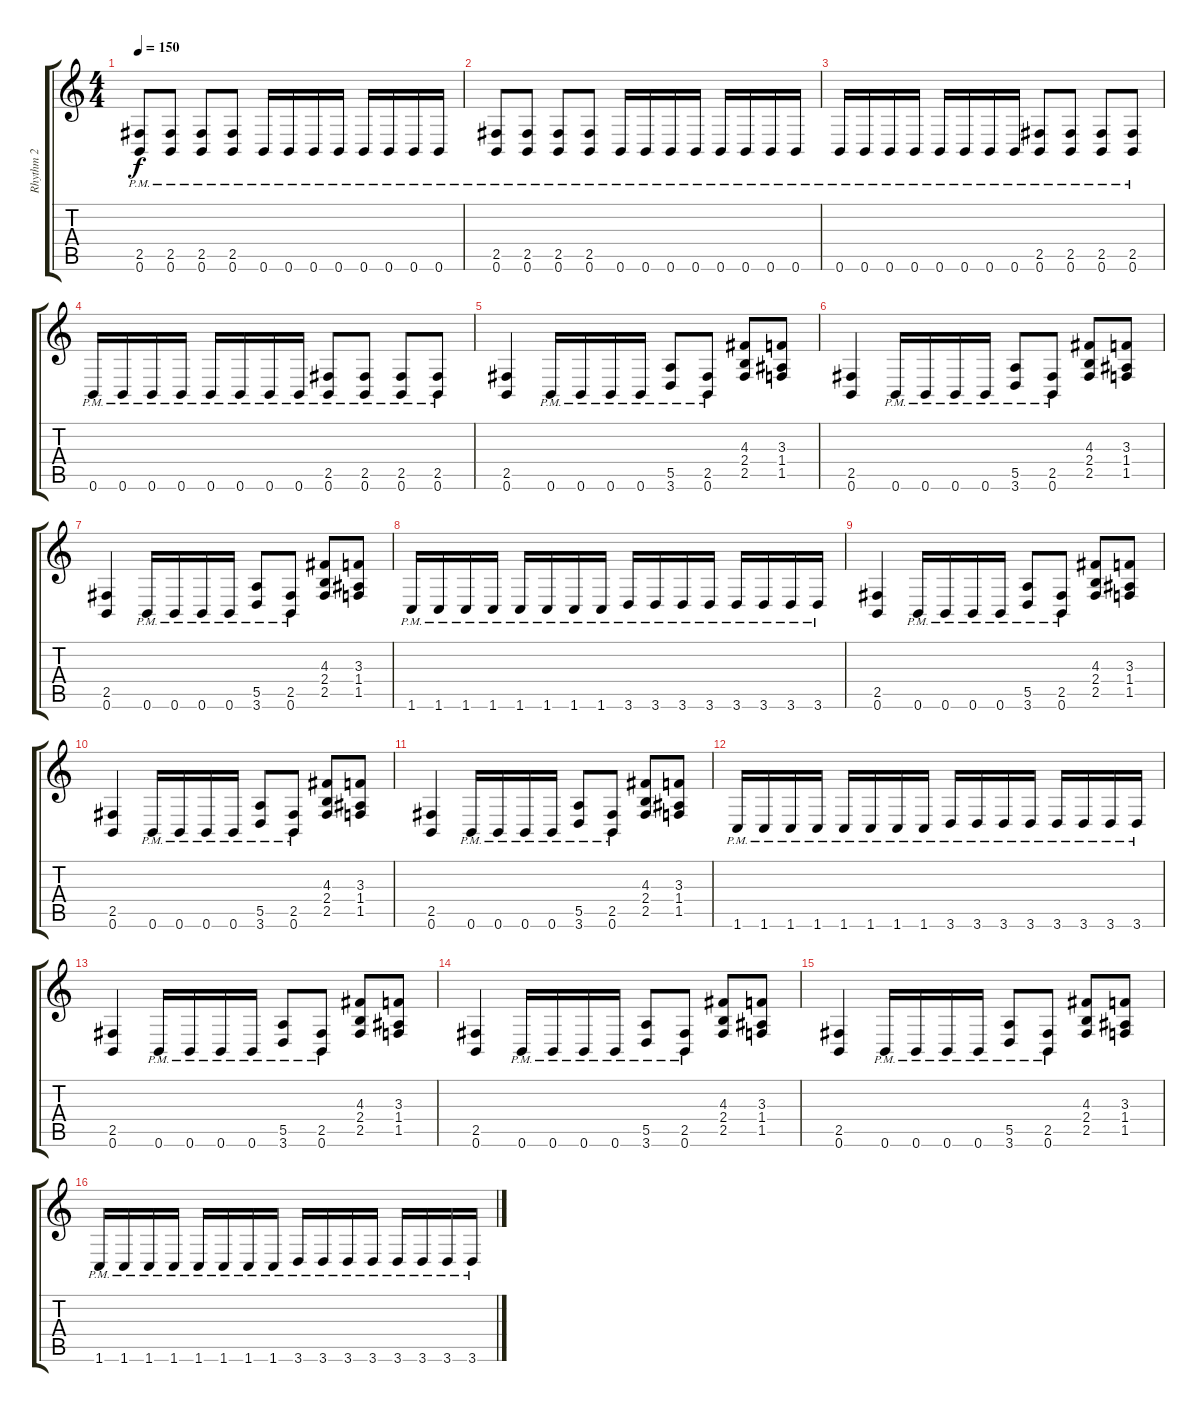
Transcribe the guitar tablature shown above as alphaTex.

\track ("Rhythm 2" "Rhythm 2") {instrument distortionguitar}
\staff {score tabs}
\tuning (B3 Gb3 D3 A2 E2 B1) {hide}
\ts (4 4)
\tempo 150
\clef g2
\ks c
(2.5{pm} 0.6{pm}).8{dy f} (2.5{pm} 0.6{pm}).8 (2.5{pm} 0.6{pm}).8 (2.5{pm} 0.6{pm}).8 0.6{pm}.16 0.6{pm}.16 0.6{pm}.16 0.6{pm}.16 0.6{pm}.16 0.6{pm}.16 0.6{pm}.16 0.6{pm}.16 |
(2.5{pm} 0.6{pm}).8 (2.5{pm} 0.6{pm}).8 (2.5{pm} 0.6{pm}).8 (2.5{pm} 0.6{pm}).8 0.6{pm}.16 0.6{pm}.16 0.6{pm}.16 0.6{pm}.16 0.6{pm}.16 0.6{pm}.16 0.6{pm}.16 0.6{pm}.16 |
0.6{pm}.16 0.6{pm}.16 0.6{pm}.16 0.6{pm}.16 0.6{pm}.16 0.6{pm}.16 0.6{pm}.16 0.6{pm}.16 (2.5{pm} 0.6{pm}).8 (2.5{pm} 0.6{pm}).8 (2.5{pm} 0.6{pm}).8 (2.5{pm} 0.6{pm}).8 |
0.6{pm}.16 0.6{pm}.16 0.6{pm}.16 0.6{pm}.16 0.6{pm}.16 0.6{pm}.16 0.6{pm}.16 0.6{pm}.16 (2.5{pm} 0.6{pm}).8 (2.5{pm} 0.6{pm}).8 (2.5{pm} 0.6{pm}).8 (2.5{pm} 0.6{pm}).8 |
(2.5 0.6).4 0.6{pm}.16 0.6{pm}.16 0.6{pm}.16 0.6{pm}.16 (5.5{pm} 3.6{pm}).8 (2.5{pm} 0.6{pm}).8 (4.3 2.4 2.5).8 (3.3 1.4 1.5).8 |
(2.5 0.6).4 0.6{pm}.16 0.6{pm}.16 0.6{pm}.16 0.6{pm}.16 (5.5{pm} 3.6{pm}).8 (2.5{pm} 0.6{pm}).8 (4.3 2.4 2.5).8 (3.3 1.4 1.5).8 |
(2.5 0.6).4 0.6{pm}.16 0.6{pm}.16 0.6{pm}.16 0.6{pm}.16 (5.5{pm} 3.6{pm}).8 (2.5{pm} 0.6{pm}).8 (4.3 2.4 2.5).8 (3.3 1.4 1.5).8 |
1.6{pm}.16 1.6{pm}.16 1.6{pm}.16 1.6{pm}.16 1.6{pm}.16 1.6{pm}.16 1.6{pm}.16 1.6{pm}.16 3.6{pm}.16 3.6{pm}.16 3.6{pm}.16 3.6{pm}.16 3.6{pm}.16 3.6{pm}.16 3.6{pm}.16 3.6{pm}.16 |
(2.5 0.6).4 0.6{pm}.16 0.6{pm}.16 0.6{pm}.16 0.6{pm}.16 (5.5{pm} 3.6{pm}).8 (2.5{pm} 0.6{pm}).8 (4.3 2.4 2.5).8 (3.3 1.4 1.5).8 |
(2.5 0.6).4 0.6{pm}.16 0.6{pm}.16 0.6{pm}.16 0.6{pm}.16 (5.5{pm} 3.6{pm}).8 (2.5{pm} 0.6{pm}).8 (4.3 2.4 2.5).8 (3.3 1.4 1.5).8 |
(2.5 0.6).4 0.6{pm}.16 0.6{pm}.16 0.6{pm}.16 0.6{pm}.16 (5.5{pm} 3.6{pm}).8 (2.5{pm} 0.6{pm}).8 (4.3 2.4 2.5).8 (3.3 1.4 1.5).8 |
1.6{pm}.16 1.6{pm}.16 1.6{pm}.16 1.6{pm}.16 1.6{pm}.16 1.6{pm}.16 1.6{pm}.16 1.6{pm}.16 3.6{pm}.16 3.6{pm}.16 3.6{pm}.16 3.6{pm}.16 3.6{pm}.16 3.6{pm}.16 3.6{pm}.16 3.6{pm}.16 |
(2.5 0.6).4 0.6{pm}.16 0.6{pm}.16 0.6{pm}.16 0.6{pm}.16 (5.5{pm} 3.6{pm}).8 (2.5{pm} 0.6{pm}).8 (4.3 2.4 2.5).8 (3.3 1.4 1.5).8 |
(2.5 0.6).4 0.6{pm}.16 0.6{pm}.16 0.6{pm}.16 0.6{pm}.16 (5.5{pm} 3.6{pm}).8 (2.5{pm} 0.6{pm}).8 (4.3 2.4 2.5).8 (3.3 1.4 1.5).8 |
(2.5 0.6).4 0.6{pm}.16 0.6{pm}.16 0.6{pm}.16 0.6{pm}.16 (5.5{pm} 3.6{pm}).8 (2.5{pm} 0.6{pm}).8 (4.3 2.4 2.5).8 (3.3 1.4 1.5).8 |
1.6{pm}.16 1.6{pm}.16 1.6{pm}.16 1.6{pm}.16 1.6{pm}.16 1.6{pm}.16 1.6{pm}.16 1.6{pm}.16 3.6{pm}.16 3.6{pm}.16 3.6{pm}.16 3.6{pm}.16 3.6{pm}.16 3.6{pm}.16 3.6{pm}.16 3.6{pm}.16
